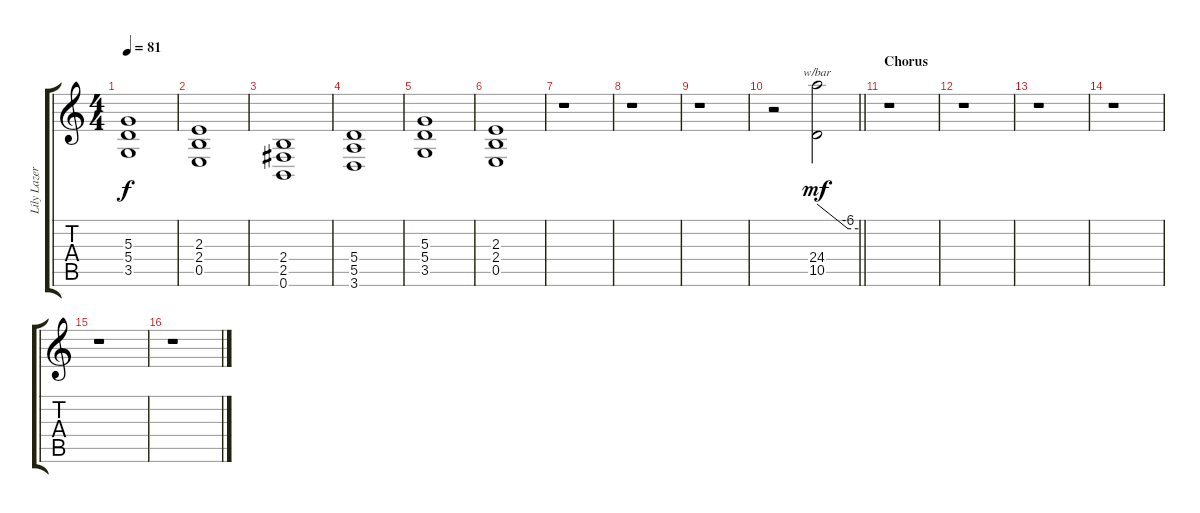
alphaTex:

\track ("Lily Lazer (Guitar)" "Lily Lazer") {instrument distortionguitar}
\staff {score tabs}
\tuning (B3 Gb3 D3 A2 E2 B1) {hide}
\ts (4 4)
\tempo 81
\clef g2
\ks c
(5.3 5.4 3.5).1{dy f} |
(2.3 2.4 0.5).1 |
(2.4 2.5 0.6).1 |
(5.4 5.5 3.6).1 |
(5.3 5.4 3.5).1 |
(2.3 2.4 0.5).1 |
r.1 |
r.1 |
r.1 |
\barLineRight lightlight
r.2 (24.4 10.5).2{tbe (custom default 0 0 45 -24 60 -24) dy mf} |
\section ("" "Chorus")
r.1 |
r.1 |
r.1 |
r.1 |
r.1 |
r.1
